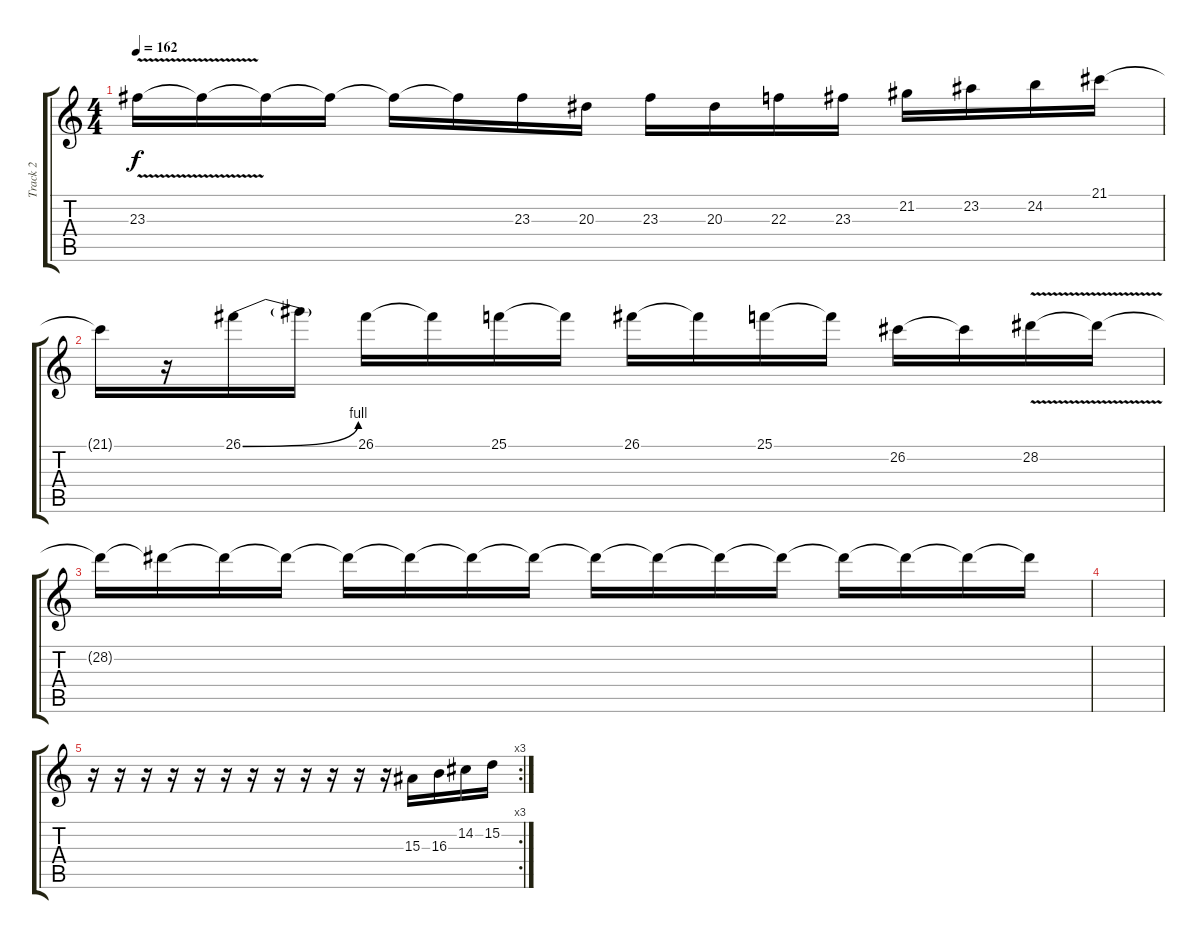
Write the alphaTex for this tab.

\track ("Track 2" "Track 2") {instrument lead5charang}
\staff {score tabs}
\tuning (E4 B3 G3 D3 A2 E2) {hide}
\ts (4 4)
\tempo 162
\clef g2
\ks c
23.3{v}.16{dy f} 23.3{t}.16 23.3{t}.16 23.3{t}.16 23.3{t}.16 23.3{t}.16 23.3.16 20.3.16 23.3.16 20.3.16 22.3.16 23.3.16 21.2.16 23.2.16 24.2.16 21.1.16 |
21.1{t}.16 r.16 26.1{be (bend 0 0 60 4)}.16 26.1{t}.16 26.1.16 26.1{t}.16 25.1.16 25.1{t}.16 26.1.16 26.1{t}.16 25.1.16 25.1{t}.16 26.2.16 26.2{t}.16 28.2{v}.16 28.2{t}.16 |
28.2{t}.16 28.2{t}.16 28.2{t}.16 28.2{t}.16 28.2{t}.16 28.2{t}.16 28.2{t}.16 28.2{t}.16 28.2{t}.16 28.2{t}.16 28.2{t}.16 28.2{t}.16 28.2{t}.16 28.2{t}.16 28.2{t}.16 28.2{t}.16 |
|
\rc 3
r.16 r.16 r.16 r.16 r.16 r.16 r.16 r.16 r.16 r.16 r.16 r.16 15.3.16 16.3.16 14.2.16 15.2.16
